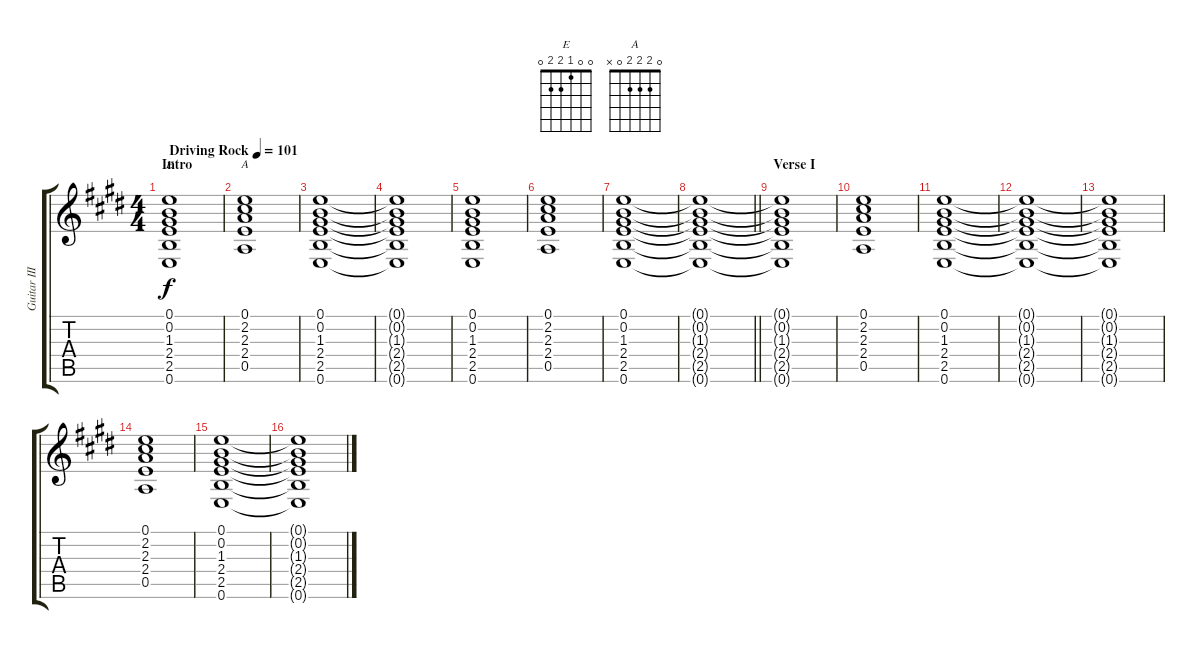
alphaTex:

\track ("Guitar III" "Guitar III") {instrument electricguitarclean}
\staff {score tabs}
\tuning (E4 B3 G3 D3 A2 E2) {hide}
\chord ("E" 0 0 1 2 2 0)
\chord ("A" 0 2 2 2 0 x)
\ts (4 4)
\section ("" "Intro")
\tempo (101 "Driving Rock")
\clef g2
\ks e
(0.1 0.2 1.3 2.4 2.5 0.6).1{ch "E" dy f instrument electricguitarclean} |
(0.1 2.2 2.3 2.4 0.5).1{ch "A"} |
(0.1 0.2 1.3 2.4 2.5 0.6).1 |
(0.1{t} 0.2{t} 1.3{t} 2.4{t} 2.5{t} 0.6{t}).1 |
(0.1 0.2 1.3 2.4 2.5 0.6).1 |
(0.1 2.2 2.3 2.4 0.5).1 |
(0.1 0.2 1.3 2.4 2.5 0.6).1 |
\barLineRight lightlight
(0.1{t} 0.2{t} 1.3{t} 2.4{t} 2.5{t} 0.6{t}).1 |
\section ("" "Verse I")
(0.1{t} 0.2{t} 1.3{t} 2.4{t} 2.5{t} 0.6{t}).1 |
(0.1 2.2 2.3 2.4 0.5).1 |
(0.1 0.2 1.3 2.4 2.5 0.6).1 |
(0.1{t} 0.2{t} 1.3{t} 2.4{t} 2.5{t} 0.6{t}).1 |
(0.1{t} 0.2{t} 1.3{t} 2.4{t} 2.5{t} 0.6{t}).1 |
(0.1 2.2 2.3 2.4 0.5).1 |
(0.1 0.2 1.3 2.4 2.5 0.6).1 |
(0.1{t} 0.2{t} 1.3{t} 2.4{t} 2.5{t} 0.6{t}).1
